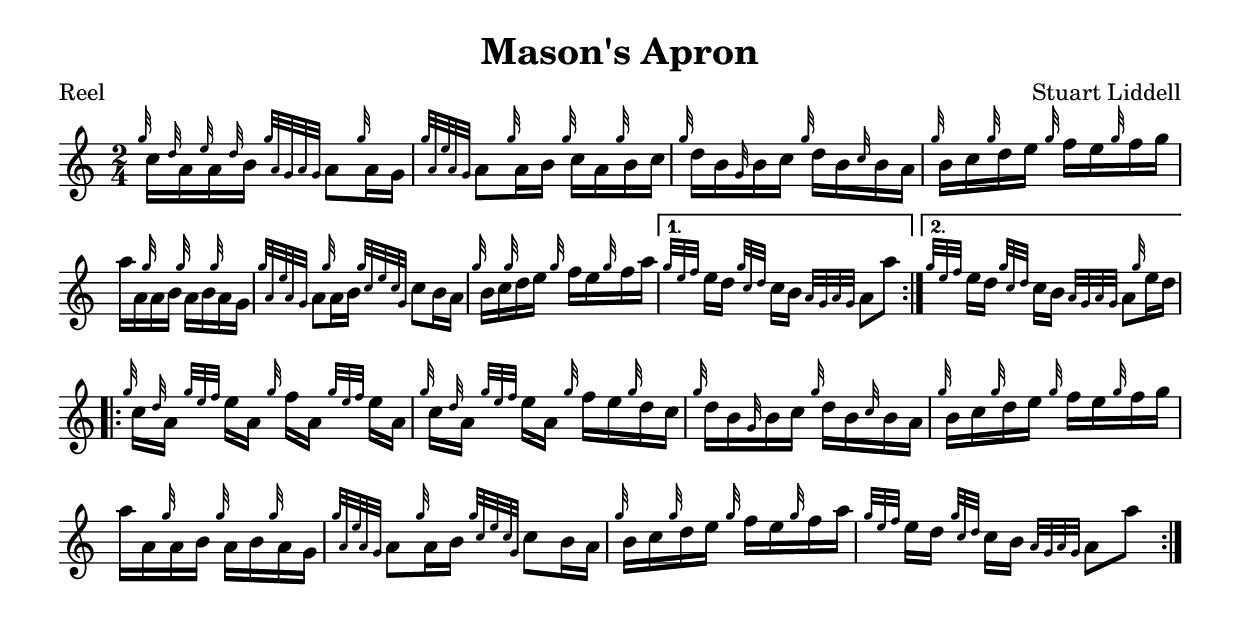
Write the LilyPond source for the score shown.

\version "2.18.2"

\include "bagpipe.ly"

\header {
    title = "Mason's Apron"
    meter = "Reel"
    arranger = "Stuart Liddell"
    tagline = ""
}

\score {
    {
        \hideKeySignature
        \time 2/4

        \repeat volta 2 {
            \grg c16 \grd a \gre a \grd b \gbirl a8 \grg a16 G
            \shakea a8 \grg a16 b \grg c a \grg b c

            \grg d b \grG b c \grg d b \grc b a \grg b
            c \grg d e \grg f e \grg f g

            \break

            A a \grg a b \grg a b \grg a G
            \shakea a8 \grg a16 b \shakec c8 b16 a

            \grg b c \grg d e \grg f e \grg f A
        }
        \alternative {
            { \dble e16 d \dblc c b \birl a8 A }
            { \dble e16 d \dblc c b \birl a8 \grg e16 d }
        }

        \break


        \repeat volta 2 {
            \grg c \grd a \dble e a \grg f a \dble e a
            \grg c \grd a \dble e a \grg f e \grg d c

            \grg d b \grG b c \grg d b \grc b a \grg b
            c \grg d e \grg f e \grg f g

            \break

            A a \grg a b \grg a b \grg a G
            \shakea a8 \grg a16 b \shakec c8 b16 a

            \grg b c \grg d e \grg f e \grg f A
            \dble e d \dblc c b \birl a8 A
        }
        
    }

    \layout {
        indent = 0.0\cm
        \context { \Score \remove "Bar_number_engraver" }
    }
    
    % \midi {}
}